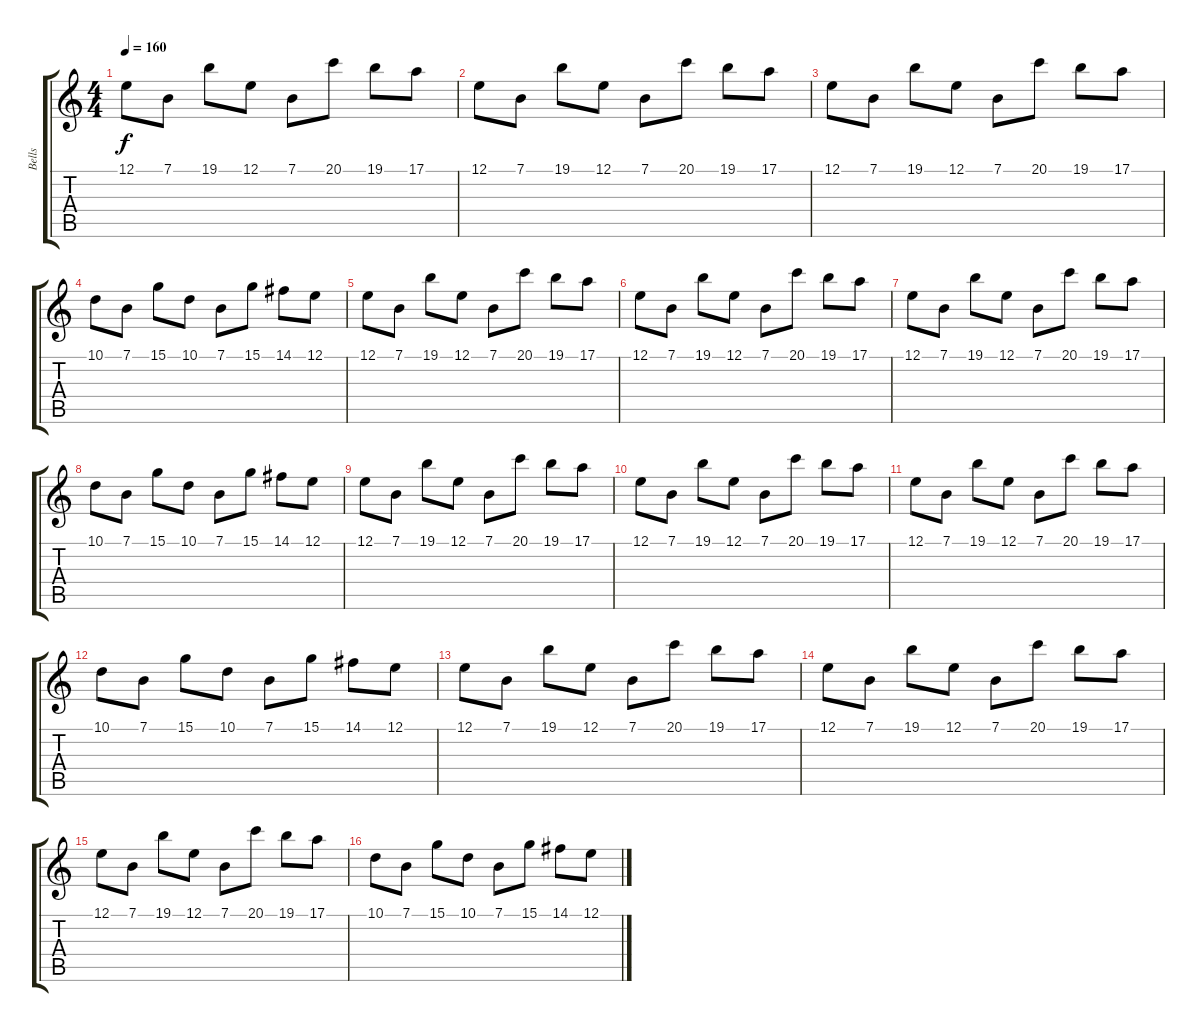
\track ("Bells" "Bells") {instrument pad1newage}
\staff {score tabs}
\tuning (E4 B3 G3 D3 A2 E2) {hide}
\ts (4 4)
\tempo 160
\clef g2
\ks c
12.1.8{dy f} 7.1.8 19.1.8 12.1.8 7.1.8 20.1.8 19.1.8 17.1.8 |
12.1.8 7.1.8 19.1.8 12.1.8 7.1.8 20.1.8 19.1.8 17.1.8 |
12.1.8 7.1.8 19.1.8 12.1.8 7.1.8 20.1.8 19.1.8 17.1.8 |
10.1.8 7.1.8 15.1.8 10.1.8 7.1.8 15.1.8 14.1.8 12.1.8 |
12.1.8 7.1.8 19.1.8 12.1.8 7.1.8 20.1.8 19.1.8 17.1.8 |
12.1.8 7.1.8 19.1.8 12.1.8 7.1.8 20.1.8 19.1.8 17.1.8 |
12.1.8 7.1.8 19.1.8 12.1.8 7.1.8 20.1.8 19.1.8 17.1.8 |
10.1.8 7.1.8 15.1.8 10.1.8 7.1.8 15.1.8 14.1.8 12.1.8 |
12.1.8 7.1.8 19.1.8 12.1.8 7.1.8 20.1.8 19.1.8 17.1.8 |
12.1.8 7.1.8 19.1.8 12.1.8 7.1.8 20.1.8 19.1.8 17.1.8 |
12.1.8 7.1.8 19.1.8 12.1.8 7.1.8 20.1.8 19.1.8 17.1.8 |
10.1.8 7.1.8 15.1.8 10.1.8 7.1.8 15.1.8 14.1.8 12.1.8 |
12.1.8 7.1.8 19.1.8 12.1.8 7.1.8 20.1.8 19.1.8 17.1.8 |
12.1.8 7.1.8 19.1.8 12.1.8 7.1.8 20.1.8 19.1.8 17.1.8 |
12.1.8 7.1.8 19.1.8 12.1.8 7.1.8 20.1.8 19.1.8 17.1.8 |
10.1.8 7.1.8 15.1.8 10.1.8 7.1.8 15.1.8 14.1.8 12.1.8
